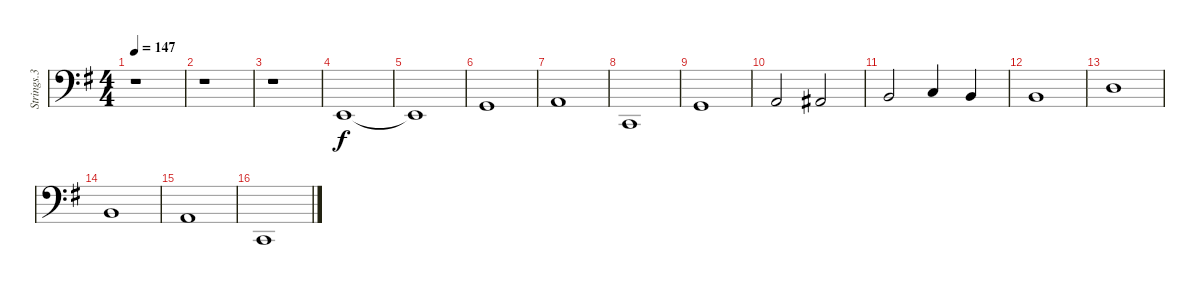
\track ("Strings.3" "Strings.3") {instrument stringensemble1}
\staff {score}
\tuning (C3 G2 D2 A1 E1 B0) {hide}
\ts (4 4)
\tempo 147
\clef f4
\ks g
r.1{dy f} |
r.1 |
r.1 |
2.3.1 |
2.3{t}.1 |
0.2.1 |
2.2.1 |
3.4.1 |
0.2.1 |
2.2.2 3.2.2 |
4.2.2 0.1.4 4.2.4 |
4.2.1 |
2.1.1 |
4.2.1 |
2.2.1 |
3.4.1
